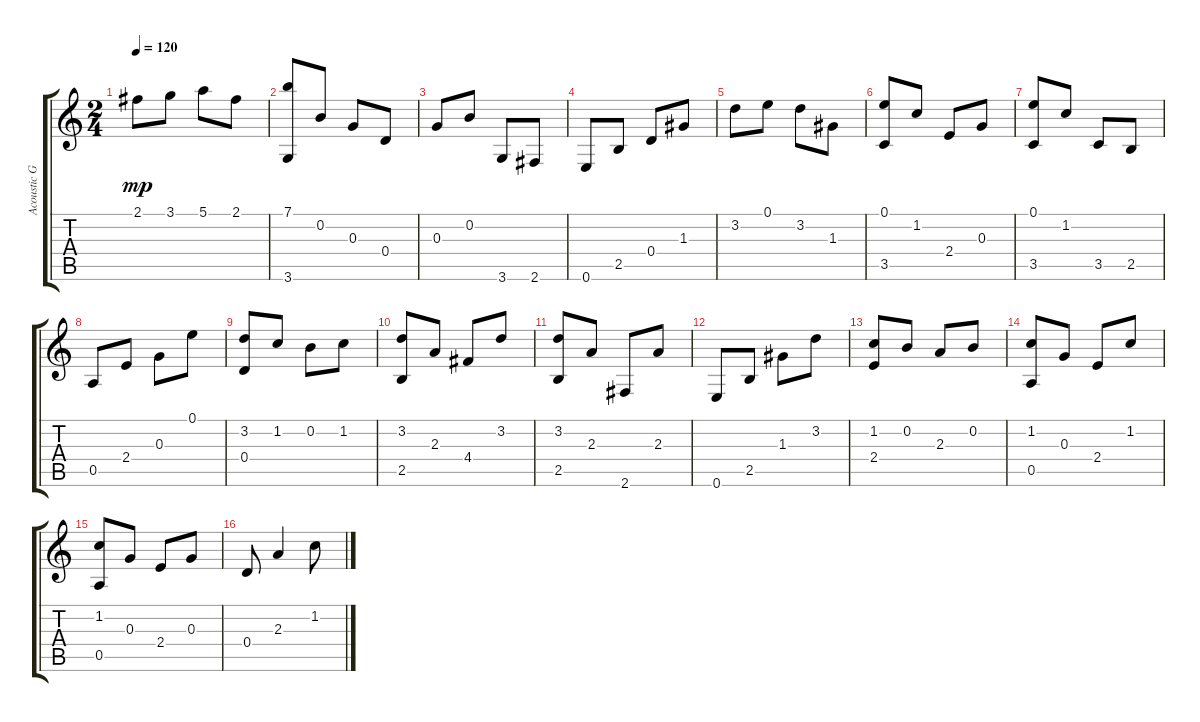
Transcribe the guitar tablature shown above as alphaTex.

\track ("Acoustic Grand Piano" "Acoustic G") {instrument acousticguitarnylon}
\staff {score tabs}
\tuning (E4 B3 G3 D3 A2 E2) {hide}
\ts (2 4)
\tempo 120
\clef g2
\ks c
2.1.8{dy mp} 3.1.8 5.1.8 2.1.8 |
(7.1 3.6).8 0.2.8 0.3.8 0.4.8 |
0.3.8 0.2.8 3.6.8 2.6.8 |
0.6.8 2.5.8 0.4.8 1.3.8 |
3.2.8 0.1.8 3.2.8 1.3.8 |
(0.1 3.5).8 1.2.8 2.4.8 0.3.8 |
(0.1 3.5).8 1.2.8 3.5.8 2.5.8 |
0.5.8 2.4.8 0.3.8 0.1.8 |
(3.2 0.4).8 1.2.8 0.2.8 1.2.8 |
(3.2 2.5).8 2.3.8 4.4.8 3.2.8 |
(3.2 2.5).8 2.3.8 2.6.8 2.3.8 |
0.6.8 2.5.8 1.3.8 3.2.8 |
(1.2 2.4).8 0.2.8 2.3.8 0.2.8 |
(1.2 0.5).8 0.3.8 2.4.8 1.2.8 |
(1.2 0.5).8 0.3.8 2.4.8 0.3.8 |
0.4.8 2.3.4 1.2.8
